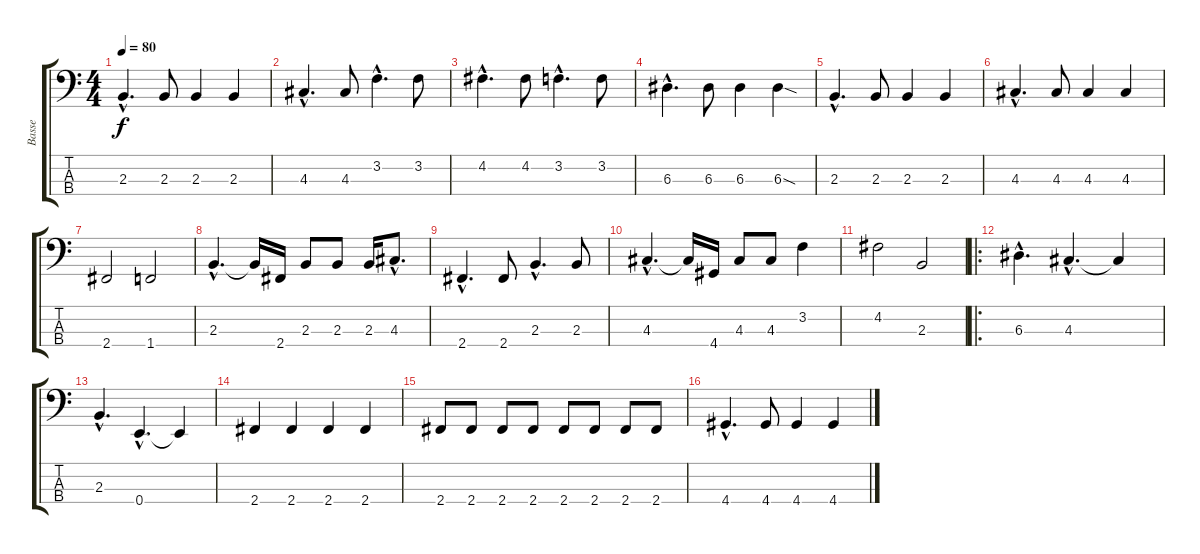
\track ("Basse" "Basse") {instrument electricbassfinger}
\staff {score tabs}
\tuning (G2 D2 A1 E1) {hide}
\ts (4 4)
\tempo 80
\clef f4
\ks c
2.3{hac}.4{d dy f} 2.3.8 2.3.4 2.3.4 |
4.3{hac}.4{d} 4.3.8 3.2{hac}.4{d} 3.2.8 |
4.2{hac}.4{d} 4.2.8 3.2{hac}.4{d} 3.2.8 |
6.3{hac}.4{d} 6.3.8 6.3.4 6.3{sod}.4 |
2.3{hac}.4{d} 2.3.8 2.3.4 2.3.4 |
4.3{hac}.4{d} 4.3.8 4.3.4 4.3.4 |
2.4.2 1.4.2 |
2.3{hac}.4{d} 2.3{t}.16 2.4.16 2.3.8 2.3.8 2.3.16 4.3{hac}.8{d} |
2.4{hac}.4{d} 2.4.8 2.3{hac}.4{d} 2.3.8 |
4.3{hac}.4{d} 4.3{t}.16 4.4.16 4.3.8 4.3.8 3.2.4 |
4.2.2 2.3.2 |
\ro
6.3{hac}.4{d} 4.3{hac}.4{d} 4.3{t}.4 |
2.3{hac}.4{d} 0.4{hac}.4{d} 0.4{t}.4 |
2.4.4 2.4.4 2.4.4 2.4.4 |
2.4.8 2.4.8 2.4.8 2.4.8 2.4.8 2.4.8 2.4.8 2.4.8 |
4.4{hac}.4{d} 4.4.8 4.4.4 4.4.4
